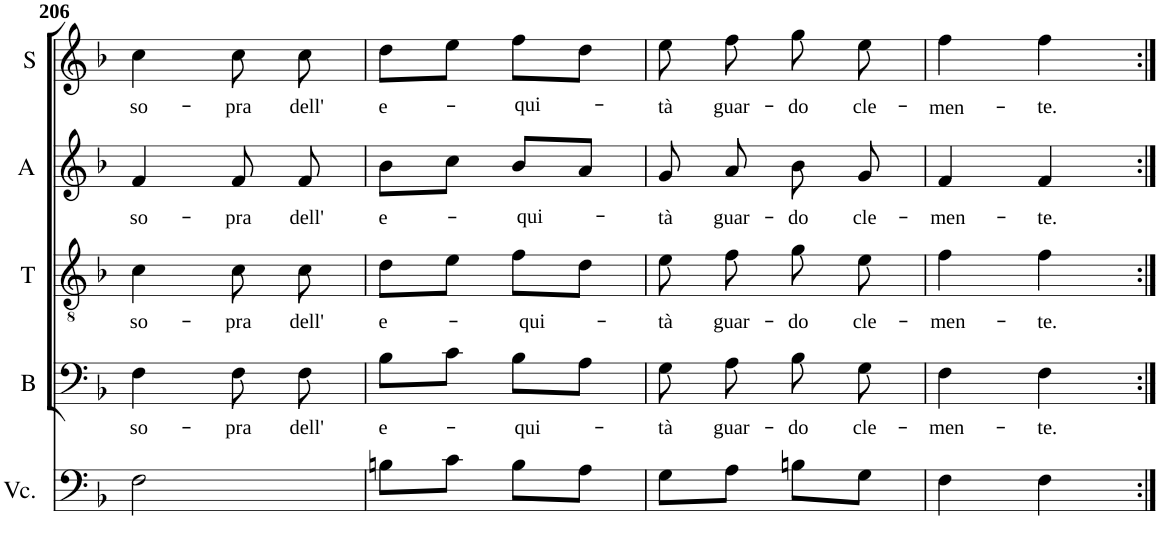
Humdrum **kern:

**kern	**kern	**text	**kern	**text	**kern	**text	**kern	**text
*part5	*part4	*part4	*part3	*part3	*part2	*part2	*part1	*part1
*staff5	*staff4	*staff4	*staff3	*staff3	*staff2	*staff2	*staff1	*staff1
*I"B.C.	*I"Basso	*	*I"Tenore	*	*I"Alto	*	*I"Canto	*
*	*I'B	*	*I'T	*	*I'A	*	*	*
!!LO:PB:g=z
*clefF4	*clefF4	*	*clefGv2	*	*clefG2	*	*clefG2	*
*k[b-]	*k[b-]	*	*k[b-]	*	*k[b-]	*	*k[b-]	*
*F:	*F:	*	*F:	*	*F:	*	*F:	*
*M2/4	*M2/4	*	*M2/4	*	*M2/4	*	*M2/4	*
=206	=206	=206	=206	=206	=206	=206	=206	=206
!	!	!LO:LY:b	!	!LO:LY:b	!	!LO:LY:b	!	!LO:LY:b
2F\	4F\	so-	4c\	so-	4f/	so-	4cc\	so-
!	!	!LO:LY:b	!	!LO:LY:b	!	!LO:LY:b	!	!LO:LY:b
.	8F\	-pra	8c\	-pra	8f/	-pra	8cc\	-pra
!	!	!LO:LY:b	!	!LO:LY:b	!	!LO:LY:b	!	!LO:LY:b
.	8F\	dell'	8c\	dell'	8f/	dell'	8cc\	dell'
=207	=207	=207	=207	=207	=207	=207	=207	=207
!	!	!LO:LY:b	!	!LO:LY:b	!	!LO:LY:b	!	!LO:LY:b
8Bn\L	8B-\L	e-	8d\L	e-	8b-\L	e-	8dd\L	e-
8c\J	8c\J	.	8e\J	.	8cc\J	.	8ee\J	.
!	!	!LO:LY:b	!	!LO:LY:b	!	!LO:LY:b	!	!LO:LY:b
8B\L	8B-\L	-qui-	8f\L	-qui-	8b-/L	-qui-	8ff\L	-qui-
8A\J	8A\J	.	8d\J	.	8a/J	.	8dd\J	.
=208	=208	=208	=208	=208	=208	=208	=208	=208
!	!	!LO:LY:b	!	!LO:LY:b	!	!LO:LY:b	!	!LO:LY:b
8G\L	8G\	-tà	8e\	-tà	8g/	-tà	8ee\	-tà
!	!	!LO:LY:b	!	!LO:LY:b	!	!LO:LY:b	!	!LO:LY:b
8A\J	8A\	guar-	8f\	guar-	8a/	guar-	8ff\	guar-
!	!	!LO:LY:b	!	!LO:LY:b	!	!LO:LY:b	!	!LO:LY:b
8Bn\L	8B-\	-do	8g\	-do	8b-\	-do	8gg\	-do
!	!	!LO:LY:b	!	!LO:LY:b	!	!LO:LY:b	!	!LO:LY:b
8G\J	8G\	cle-	8e\	cle-	8g/	cle-	8ee\	cle-
=209	=209	=209	=209	=209	=209	=209	=209	=209
!	!	!LO:LY:b	!	!LO:LY:b	!	!LO:LY:b	!	!LO:LY:b
4F\	4F\	-men-	4f\	-men-	4f/	-men-	4ff\	-men-
!	!	!LO:LY:b	!	!LO:LY:b	!	!LO:LY:b	!	!LO:LY:b
4F\	4F\	-te.	4f\	-te.	4f/	-te.	4ff\	-te.
=:|!	=:|!	=:|!	=:|!	=:|!	=:|!	=:|!	=:|!	=:|!
*-	*-	*-	*-	*-	*-	*-	*-	*-
